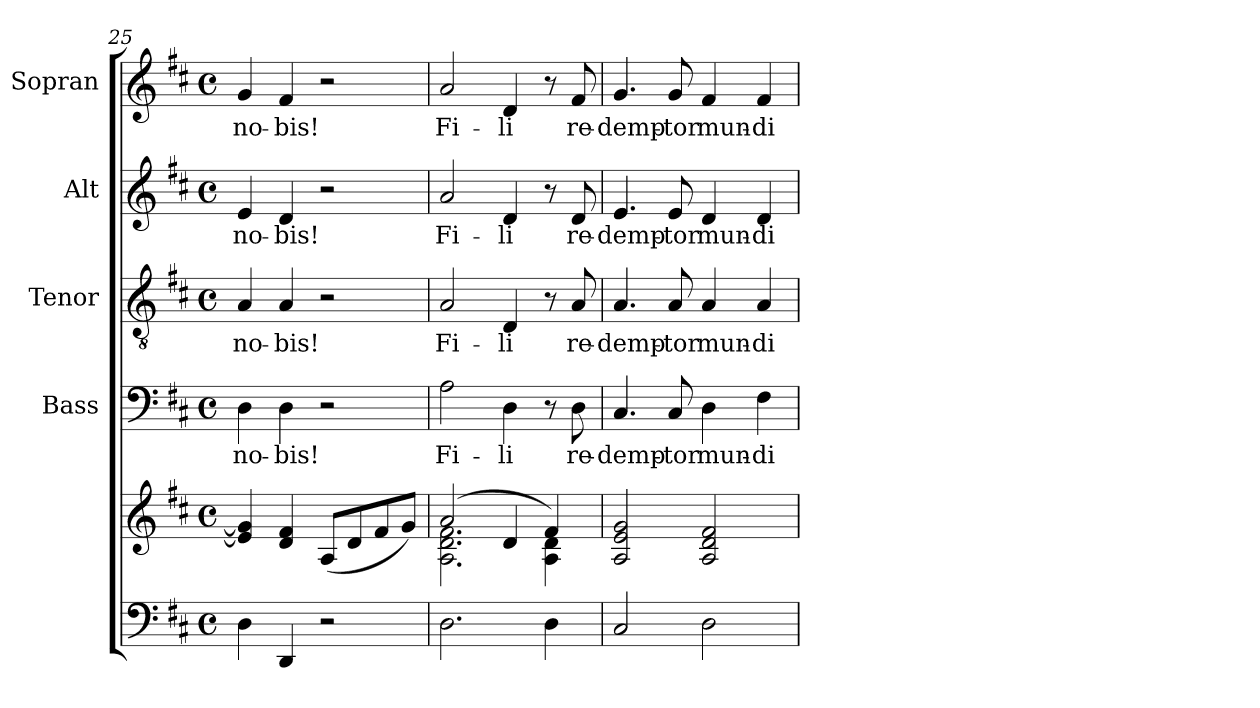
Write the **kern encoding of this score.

**kern	**kern	**kern	**text	**kern	**text	**kern	**text	**kern	**text
*part5	*part5	*part4	*part4	*part3	*part3	*part2	*part2	*part1	*part1
*staff6	*staff5	*staff4	*staff4	*staff3	*staff3	*staff2	*staff2	*staff1	*staff1
*	*	*I"Bass	*	*I"Tenor	*	*I"Alt	*	*I"Sopran	*
*	*	*I'B.	*	*I'T.	*	*I'A.	*	*I'S.	*
*clefF4	*clefG2	*clefF4	*	*clefGv2	*	*clefG2	*	*clefG2	*
*k[f#c#]	*k[f#c#]	*k[f#c#]	*	*k[f#c#]	*	*k[f#c#]	*	*k[f#c#]	*
*D:	*D:	*D:	*	*D:	*	*D:	*	*D:	*
*M4/4	*M4/4	*M4/4	*	*M4/4	*	*M4/4	*	*M4/4	*
*met(c)	*met(c)	*met(c)	*	*met(c)	*	*met(c)	*	*met(c)	*
=25	=25	=25	=25	=25	=25	=25	=25	=25	=25
!	!	!	!LO:LY:b	!	!LO:LY:b	!	!LO:LY:b	!	!LO:LY:b
4D\	4e/] 4g/]	4D\	no-	4A/	no-	4e/	no-	4g/	no-
!	!	!	!LO:LY:b	!	!LO:LY:b	!	!LO:LY:b	!	!LO:LY:b
4DD/	4d/ 4f#/	4D\	-bis!	4A/	-bis!	4d/	-bis!	4f#/	-bis!
2r	(<8A/L	2r	.	2r	.	2r	.	2r	.
.	8d/	.	.	.	.	.	.	.	.
.	8f#/	.	.	.	.	.	.	.	.
.	8g/J)	.	.	.	.	.	.	.	.
=26	=26	=26	=26	=26	=26	=26	=26	=26	=26
*	*^	*	*	*	*	*	*	*	*
!	!	!	!	!LO:LY:b	!	!LO:LY:b	!	!LO:LY:b	!	!LO:LY:b
2.D\	(2a/	2.A\ 2.d\ 2.f#\	2A\	Fi-	2A/	Fi-	2a/	Fi-	2a/	Fi-
!	!	!	!	!LO:LY:b	!	!LO:LY:b	!	!LO:LY:b	!	!LO:LY:b
.	4d/	.	4D\	-li	4D/	-li	4d/	-li	4d/	-li
4D\	4f#/)	4A\ 4d\	8r	.	8r	.	8r	.	8r	.
!	!	!	!	!LO:LY:b	!	!LO:LY:b	!	!LO:LY:b	!	!LO:LY:b
.	.	.	8D\	re-	8A/	re-	8d/	re-	8f#/	re-
*	*v	*v	*	*	*	*	*	*	*	*
=27	=27	=27	=27	=27	=27	=27	=27	=27	=27
!	!	!	!LO:LY:b	!	!LO:LY:b	!	!LO:LY:b	!	!LO:LY:b
2C#/	2A/ 2e/ 2g/	4.C#/	-demp-	4.A/	-demp-	4.e/	-demp-	4.g/	-demp-
!	!	!	!LO:LY:b	!	!LO:LY:b	!	!LO:LY:b	!	!LO:LY:b
.	.	8C#/	-tor	8A/	-tor	8e/	-tor	8g/	-tor
!	!	!	!LO:LY:b	!	!LO:LY:b	!	!LO:LY:b	!	!LO:LY:b
2D\	2A/ 2d/ 2f#/	4D\	mun-	4A/	mun-	4d/	mun-	4f#/	mun-
!	!	!	!LO:LY:b	!	!LO:LY:b	!	!LO:LY:b	!	!LO:LY:b
.	.	4F#\	-di	4A/	-di	4d/	-di	4f#/	-di
=	=	=	=	=	=	=	=	=	=
*-	*-	*-	*-	*-	*-	*-	*-	*-	*-
